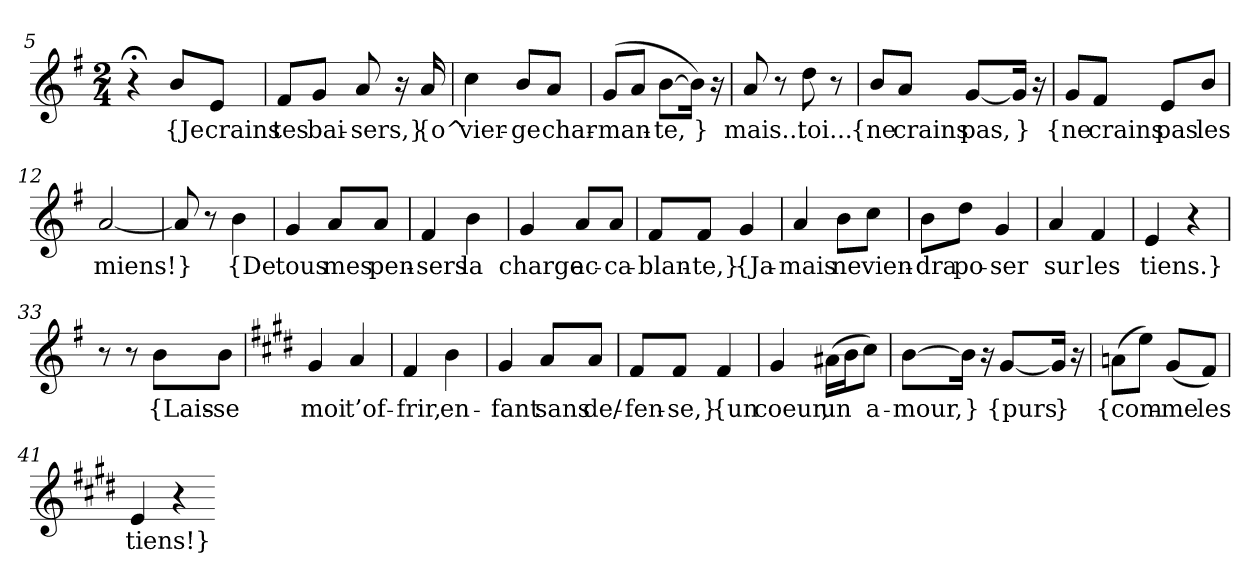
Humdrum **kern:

**kern	**text
*part1	*part1
*staff1	*staff1
*clefG2	*
*k[f#]	*
*M2/4	*
=5	=5
4r;<	.
8b/L	{Je
8e/J	crains
=6	=6
8f#/L	tes
8g/J	bai-
8a	-sers,}
16r	.
16a	{o^
=7	=7
4cc	vier-
8b/L	-ge
8a/J	char-
=8	=8
(8g/L	-man-
8a/J	.
[8b\L	-te,
16b\Jk])	}
16r	.
=9	=9
8a	mais...
8r	.
8dd	toi...
8r	.
=10	=10
8b/L	{ne
8a/J	crains
[8g/L	pas,
16g/Jk]	}
16r	.
=11	=11
8g/L	{ne
8f#/J	crains
8e/L	pas
8b/J	les
=12	=12
[2a	miens!
=13	=13
8a]	}
8r	.
4b	{De
=14	=14
4g	tous
8a/L	mes
8a/J	pen-
=15	=15
4f#	-sers
4b	la
=16	=16
4g	charge
8a/L	ac-
8a/J	-ca-
=17	=17
8f#/L	-blan-
8f#/J	-te,}
4g	{Ja-
=18	=18
4a	-mais
8b\L	ne
8cc\J	vien-
=19	=19
8b\L	-dra
8dd\J	po-
4g	-ser
=20	=20
4a	sur
4f#	les
=21	=21
4e	tiens.}
4r	.
=33	=33
8r	.
8r	.
8b\L	{Lais-
8b\J	-se
=34	=34
*k[f#c#g#d#]	*
4g#	moi
4a	t’of-
=35	=35
4f#	-frir,
4b	en-
=36	=36
4g#	-fant
8a/L	sans
8a/J	de/-
=37	=37
8f#/L	-fen-
8f#/J	-se,}
4f#	{un
=38	=38
4g#	coeur,
(16a#X\LL	un
16b\J	.
8cc#\J)	a-
=39	=39
[8b\L	-mour,
16b\Jk]	}
16r	.
[8g#/L	{purs
16g#/Jk]	}
16r	.
=40	=40
(8an\L	{com-
8ee\J)	.
(8g#/L	-me
8f#/J)	les
=41	=41
4e	tiens!}
4r	.
=-	=-
*-	*-
